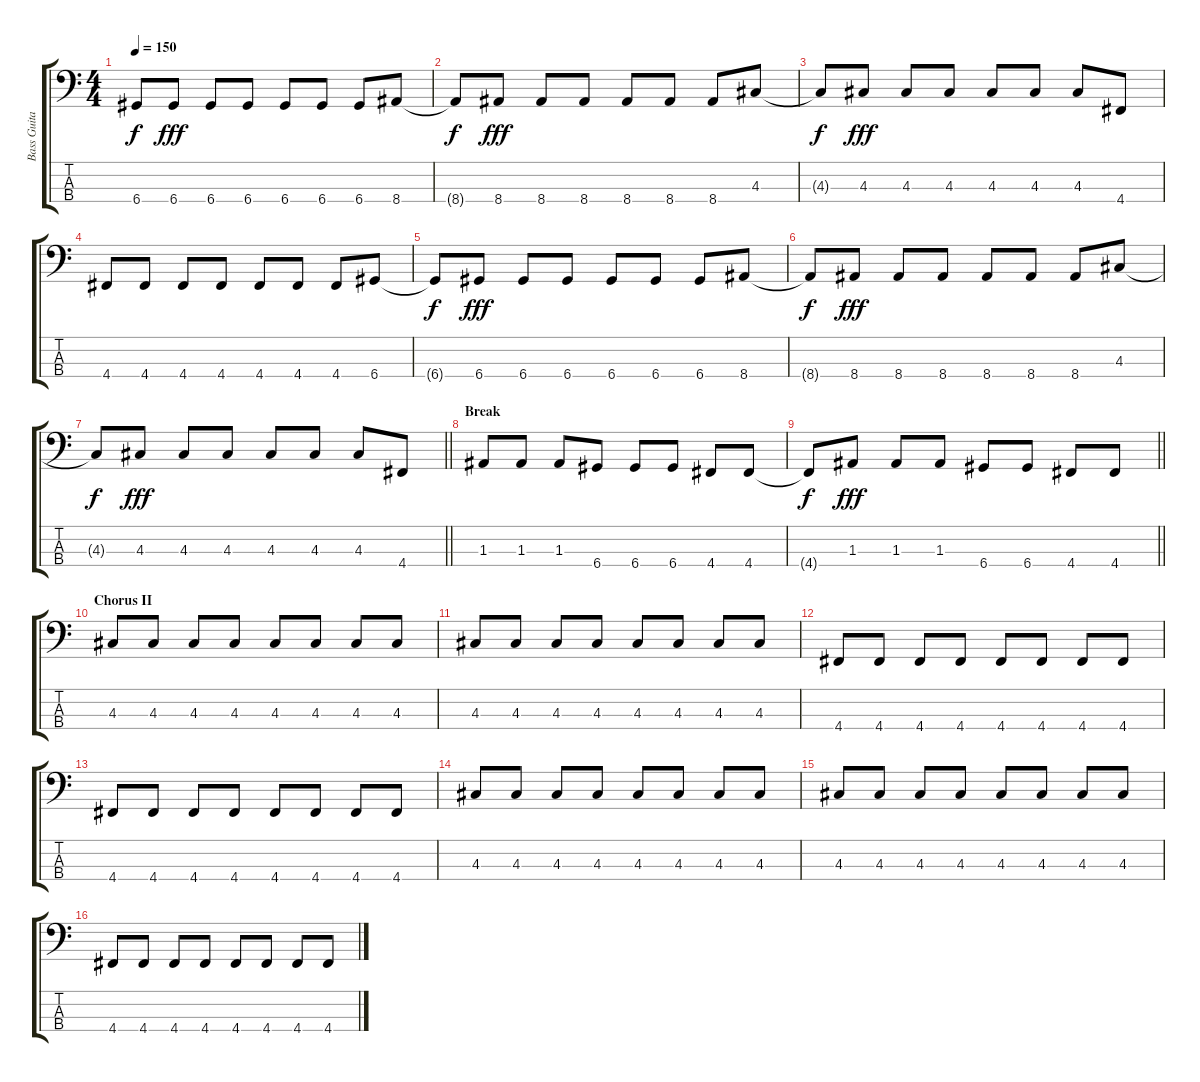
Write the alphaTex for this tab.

\track ("Bass Guitar" "Bass Guita") {instrument electricbassfinger}
\staff {score tabs}
\tuning (G2 D2 A1 D1) {hide}
\ts (4 4)
\tempo 150
\clef f4
\ks c
6.4{t}.8{dy f} 6.4.8{dy fff} 6.4.8 6.4.8 6.4.8 6.4.8 6.4.8 8.4.8 |
8.4{t}.8{dy f} 8.4.8{dy fff} 8.4.8 8.4.8 8.4.8 8.4.8 8.4.8 4.3.8 |
4.3{t}.8{dy f} 4.3.8{dy fff} 4.3.8 4.3.8 4.3.8 4.3.8 4.3.8 4.4.8 |
4.4.8 4.4.8 4.4.8 4.4.8 4.4.8 4.4.8 4.4.8 6.4.8 |
6.4{t}.8{dy f} 6.4.8{dy fff} 6.4.8 6.4.8 6.4.8 6.4.8 6.4.8 8.4.8 |
8.4{t}.8{dy f} 8.4.8{dy fff} 8.4.8 8.4.8 8.4.8 8.4.8 8.4.8 4.3.8 |
\barLineRight lightlight
4.3{t}.8{dy f} 4.3.8{dy fff} 4.3.8 4.3.8 4.3.8 4.3.8 4.3.8 4.4.8 |
\section ("" "Break ")
1.3.8 1.3.8 1.3.8 6.4.8 6.4.8 6.4.8 4.4.8 4.4.8 |
\barLineRight lightlight
4.4{t}.8{dy f} 1.3.8{dy fff} 1.3.8 1.3.8 6.4.8 6.4.8 4.4.8 4.4.8 |
\section ("" "Chorus II")
4.3.8 4.3.8 4.3.8 4.3.8 4.3.8 4.3.8 4.3.8 4.3.8 |
4.3.8 4.3.8 4.3.8 4.3.8 4.3.8 4.3.8 4.3.8 4.3.8 |
4.4.8 4.4.8 4.4.8 4.4.8 4.4.8 4.4.8 4.4.8 4.4.8 |
4.4.8 4.4.8 4.4.8 4.4.8 4.4.8 4.4.8 4.4.8 4.4.8 |
4.3.8 4.3.8 4.3.8 4.3.8 4.3.8 4.3.8 4.3.8 4.3.8 |
4.3.8 4.3.8 4.3.8 4.3.8 4.3.8 4.3.8 4.3.8 4.3.8 |
4.4.8 4.4.8 4.4.8 4.4.8 4.4.8 4.4.8 4.4.8 4.4.8
